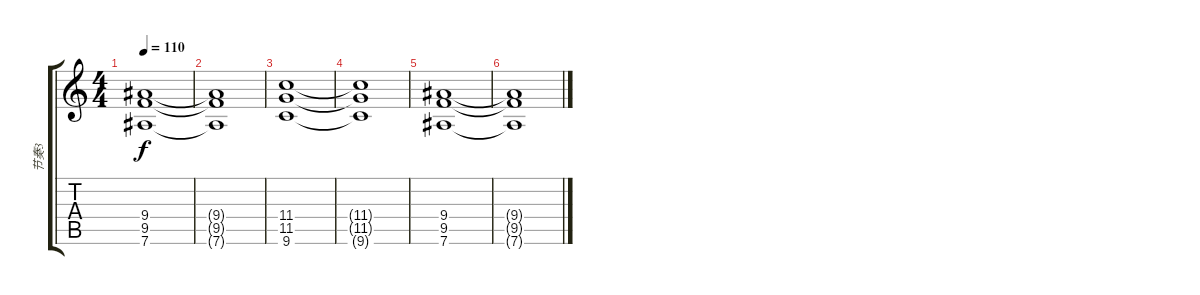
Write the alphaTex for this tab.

\track ("节奏3" "节奏3") {instrument distortionguitar}
\staff {score tabs}
\tuning (Eb4 Bb3 Gb3 Db3 Ab2 Eb2) {hide}
\ts (4 4)
\tempo 110
\clef g2
\ks c
(9.4 9.5 7.6).1{dy f} |
(9.4{t} 9.5{t} 7.6{t}).1 |
(11.4 11.5 9.6).1 |
(11.4{t} 11.5{t} 9.6{t}).1 |
(9.4 9.5 7.6).1 |
(9.4{t} 9.5{t} 7.6{t}).1
